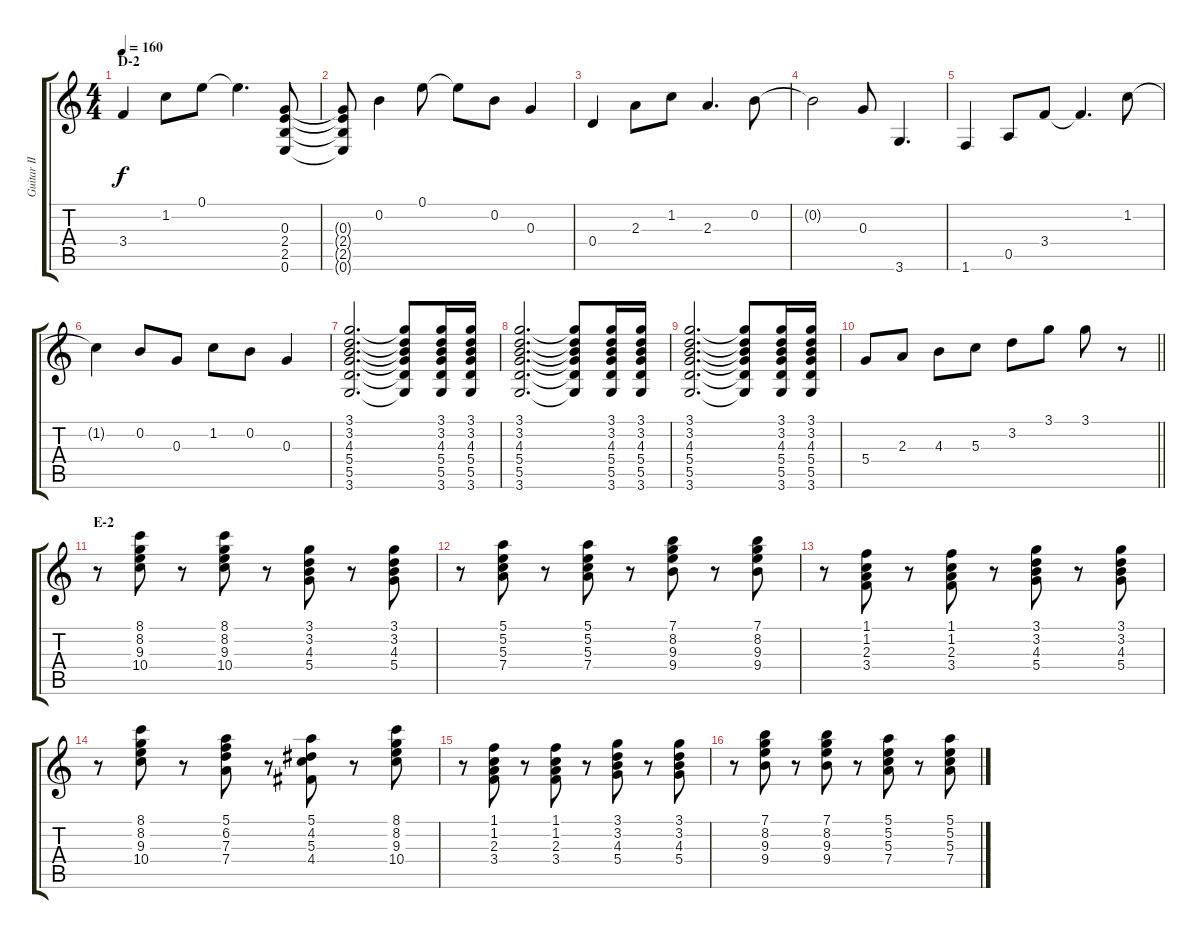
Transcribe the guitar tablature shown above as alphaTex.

\track ("Guitar II (Nakano Azusa)" "Guitar II ") {instrument distortionguitar}
\staff {score tabs}
\tuning (E4 B3 G3 D3 A2 E2) {hide}
\ts (4 4)
\section ("" "D-2")
\tempo 160
\clef g2
\ks c
3.4.4{dy f} 1.2.8 0.1.8 0.1{t}.4{d} (0.3 2.4 2.5 0.6).8 |
(0.3{t} 2.4{t} 2.5{t} 0.6{t}).8 0.2.4 0.1.8 0.1{t}.8 0.2.8 0.3.4 |
0.4.4 2.3.8 1.2.8 2.3.4{d} 0.2.8 |
0.2{t}.2 0.3.8 3.6.4{d} |
1.6.4 0.5.8 3.4.8 3.4{t}.4{d} 1.2.8 |
1.2{t}.4 0.2.8 0.3.8 1.2.8 0.2.8 0.3.4 |
(3.1 3.2 4.3 5.4 5.5 3.6).2{d} (3.1{t} 3.2{t} 4.3{t} 5.4{t} 5.5{t} 3.6{t}).8 (3.1 3.2 4.3 5.4 5.5 3.6).16 (3.1 3.2 4.3 5.4 5.5 3.6).16 |
(3.1 3.2 4.3 5.4 5.5 3.6).2{d} (3.1{t} 3.2{t} 4.3{t} 5.4{t} 5.5{t} 3.6{t}).8 (3.1 3.2 4.3 5.4 5.5 3.6).16 (3.1 3.2 4.3 5.4 5.5 3.6).16 |
(3.1 3.2 4.3 5.4 5.5 3.6).2{d} (3.1{t} 3.2{t} 4.3{t} 5.4{t} 5.5{t} 3.6{t}).8 (3.1 3.2 4.3 5.4 5.5 3.6).16 (3.1 3.2 4.3 5.4 5.5 3.6).16 |
\barLineRight lightlight
5.4.8 2.3.8 4.3.8 5.3.8 3.2.8 3.1.8 3.1.8 r.8 |
\section ("" "E-2")
r.8 (8.1 8.2 9.3 10.4).8 r.8 (8.1 8.2 9.3 10.4).8 r.8 (3.1 3.2 4.3 5.4).8 r.8 (3.1 3.2 4.3 5.4).8 |
r.8 (5.1 5.2 5.3 7.4).8 r.8 (5.1 5.2 5.3 7.4).8 r.8 (7.1 8.2 9.3 9.4).8 r.8 (7.1 8.2 9.3 9.4).8 |
r.8 (1.1 1.2 2.3 3.4).8 r.8 (1.1 1.2 2.3 3.4).8 r.8 (3.1 3.2 4.3 5.4).8 r.8 (3.1 3.2 4.3 5.4).8 |
r.8 (8.1 8.2 9.3 10.4).8 r.8 (5.1 6.2 7.3 7.4).8 r.8 (5.1 4.2 5.3 4.4).8 r.8 (8.1 8.2 9.3 10.4).8 |
r.8 (1.1 1.2 2.3 3.4).8 r.8 (1.1 1.2 2.3 3.4).8 r.8 (3.1 3.2 4.3 5.4).8 r.8 (3.1 3.2 4.3 5.4).8 |
r.8 (7.1 8.2 9.3 9.4).8 r.8 (7.1 8.2 9.3 9.4).8 r.8 (5.1 5.2 5.3 7.4).8 r.8 (5.1 5.2 5.3 7.4).8
